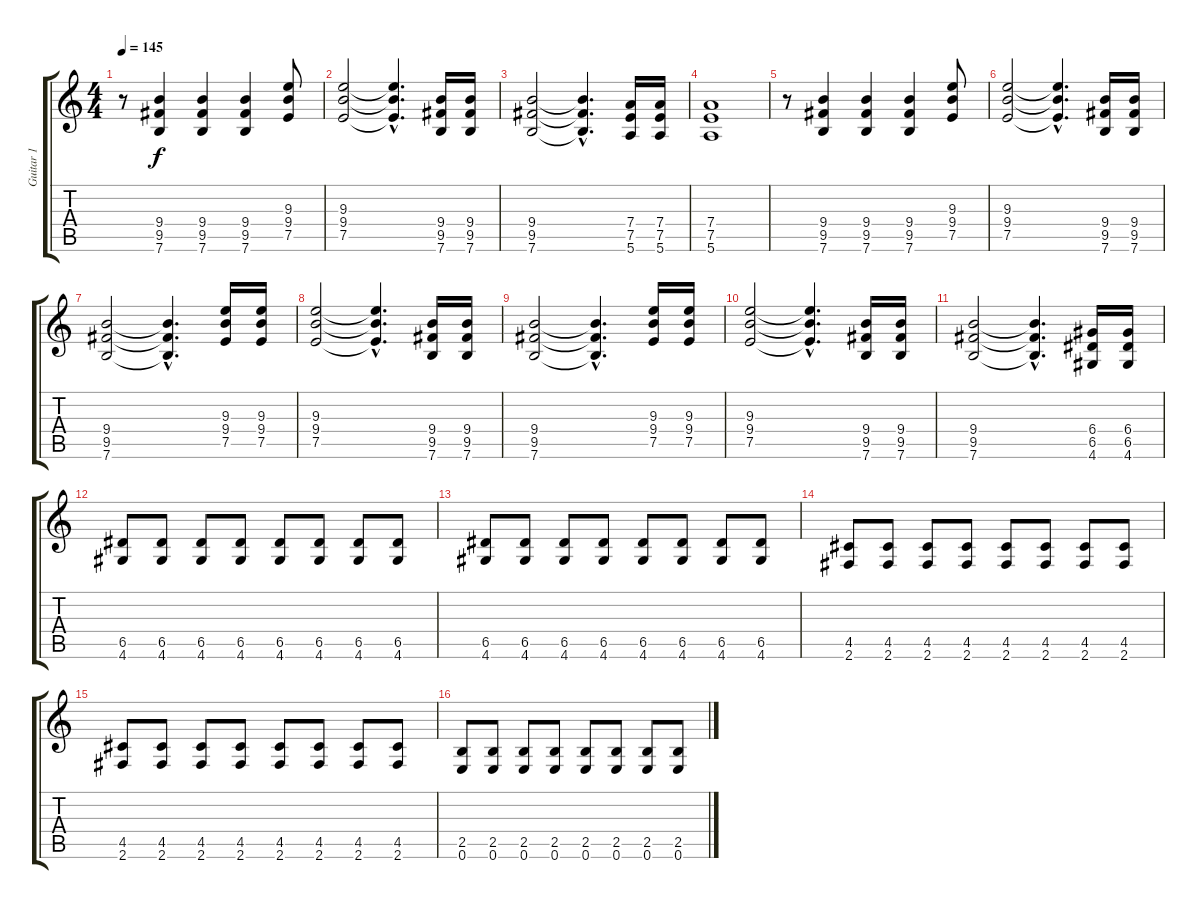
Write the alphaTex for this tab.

\track ("Guitar 1" "Guitar 1") {instrument distortionguitar}
\staff {score tabs}
\tuning (E4 B3 G3 D3 A2 E2) {hide}
\ts (4 4)
\tempo 145
\clef g2
\ks c
r.8{dy f} (9.4 9.5 7.6).4 (9.4 9.5 7.6).4 (9.4 9.5 7.6).4 (9.3 9.4 7.5).8 |
(9.3 9.4 7.5).2 (9.3{hac t} 9.4{hac t} 7.5{hac t}).4{d} (9.4 9.5 7.6).16 (9.4 9.5 7.6).16 |
(9.4 9.5 7.6).2 (9.4{hac t} 9.5{hac t} 7.6{hac t}).4{d} (7.4 7.5 5.6).16 (7.4 7.5 5.6).16 |
(7.4 7.5 5.6).1 |
r.8 (9.4 9.5 7.6).4 (9.4 9.5 7.6).4 (9.4 9.5 7.6).4 (9.3 9.4 7.5).8 |
(9.3 9.4 7.5).2 (9.3{hac t} 9.4{hac t} 7.5{hac t}).4{d} (9.4 9.5 7.6).16 (9.4 9.5 7.6).16 |
(9.4 9.5 7.6).2 (9.4{hac t} 9.5{hac t} 7.6{hac t}).4{d} (9.3 9.4 7.5).16 (9.3 9.4 7.5).16 |
(9.3 9.4 7.5).2 (9.3{hac t} 9.4{hac t} 7.5{hac t}).4{d} (9.4 9.5 7.6).16 (9.4 9.5 7.6).16 |
(9.4 9.5 7.6).2 (9.4{hac t} 9.5{hac t} 7.6{hac t}).4{d} (9.3 9.4 7.5).16 (9.3 9.4 7.5).16 |
(9.3 9.4 7.5).2 (9.3{hac t} 9.4{hac t} 7.5{hac t}).4{d} (9.4 9.5 7.6).16 (9.4 9.5 7.6).16 |
(9.4 9.5 7.6).2 (9.4{hac t} 9.5{hac t} 7.6{hac t}).4{d} (6.4 6.5 4.6).16 (6.4 6.5 4.6).16 |
(6.5 4.6).8 (6.5 4.6).8 (6.5 4.6).8 (6.5 4.6).8 (6.5 4.6).8 (6.5 4.6).8 (6.5 4.6).8 (6.5 4.6).8 |
(6.5 4.6).8 (6.5 4.6).8 (6.5 4.6).8 (6.5 4.6).8 (6.5 4.6).8 (6.5 4.6).8 (6.5 4.6).8 (6.5 4.6).8 |
(4.5 2.6).8 (4.5 2.6).8 (4.5 2.6).8 (4.5 2.6).8 (4.5 2.6).8 (4.5 2.6).8 (4.5 2.6).8 (4.5 2.6).8 |
(4.5 2.6).8 (4.5 2.6).8 (4.5 2.6).8 (4.5 2.6).8 (4.5 2.6).8 (4.5 2.6).8 (4.5 2.6).8 (4.5 2.6).8 |
(2.5 0.6).8 (2.5 0.6).8 (2.5 0.6).8 (2.5 0.6).8 (2.5 0.6).8 (2.5 0.6).8 (2.5 0.6).8 (2.5 0.6).8
